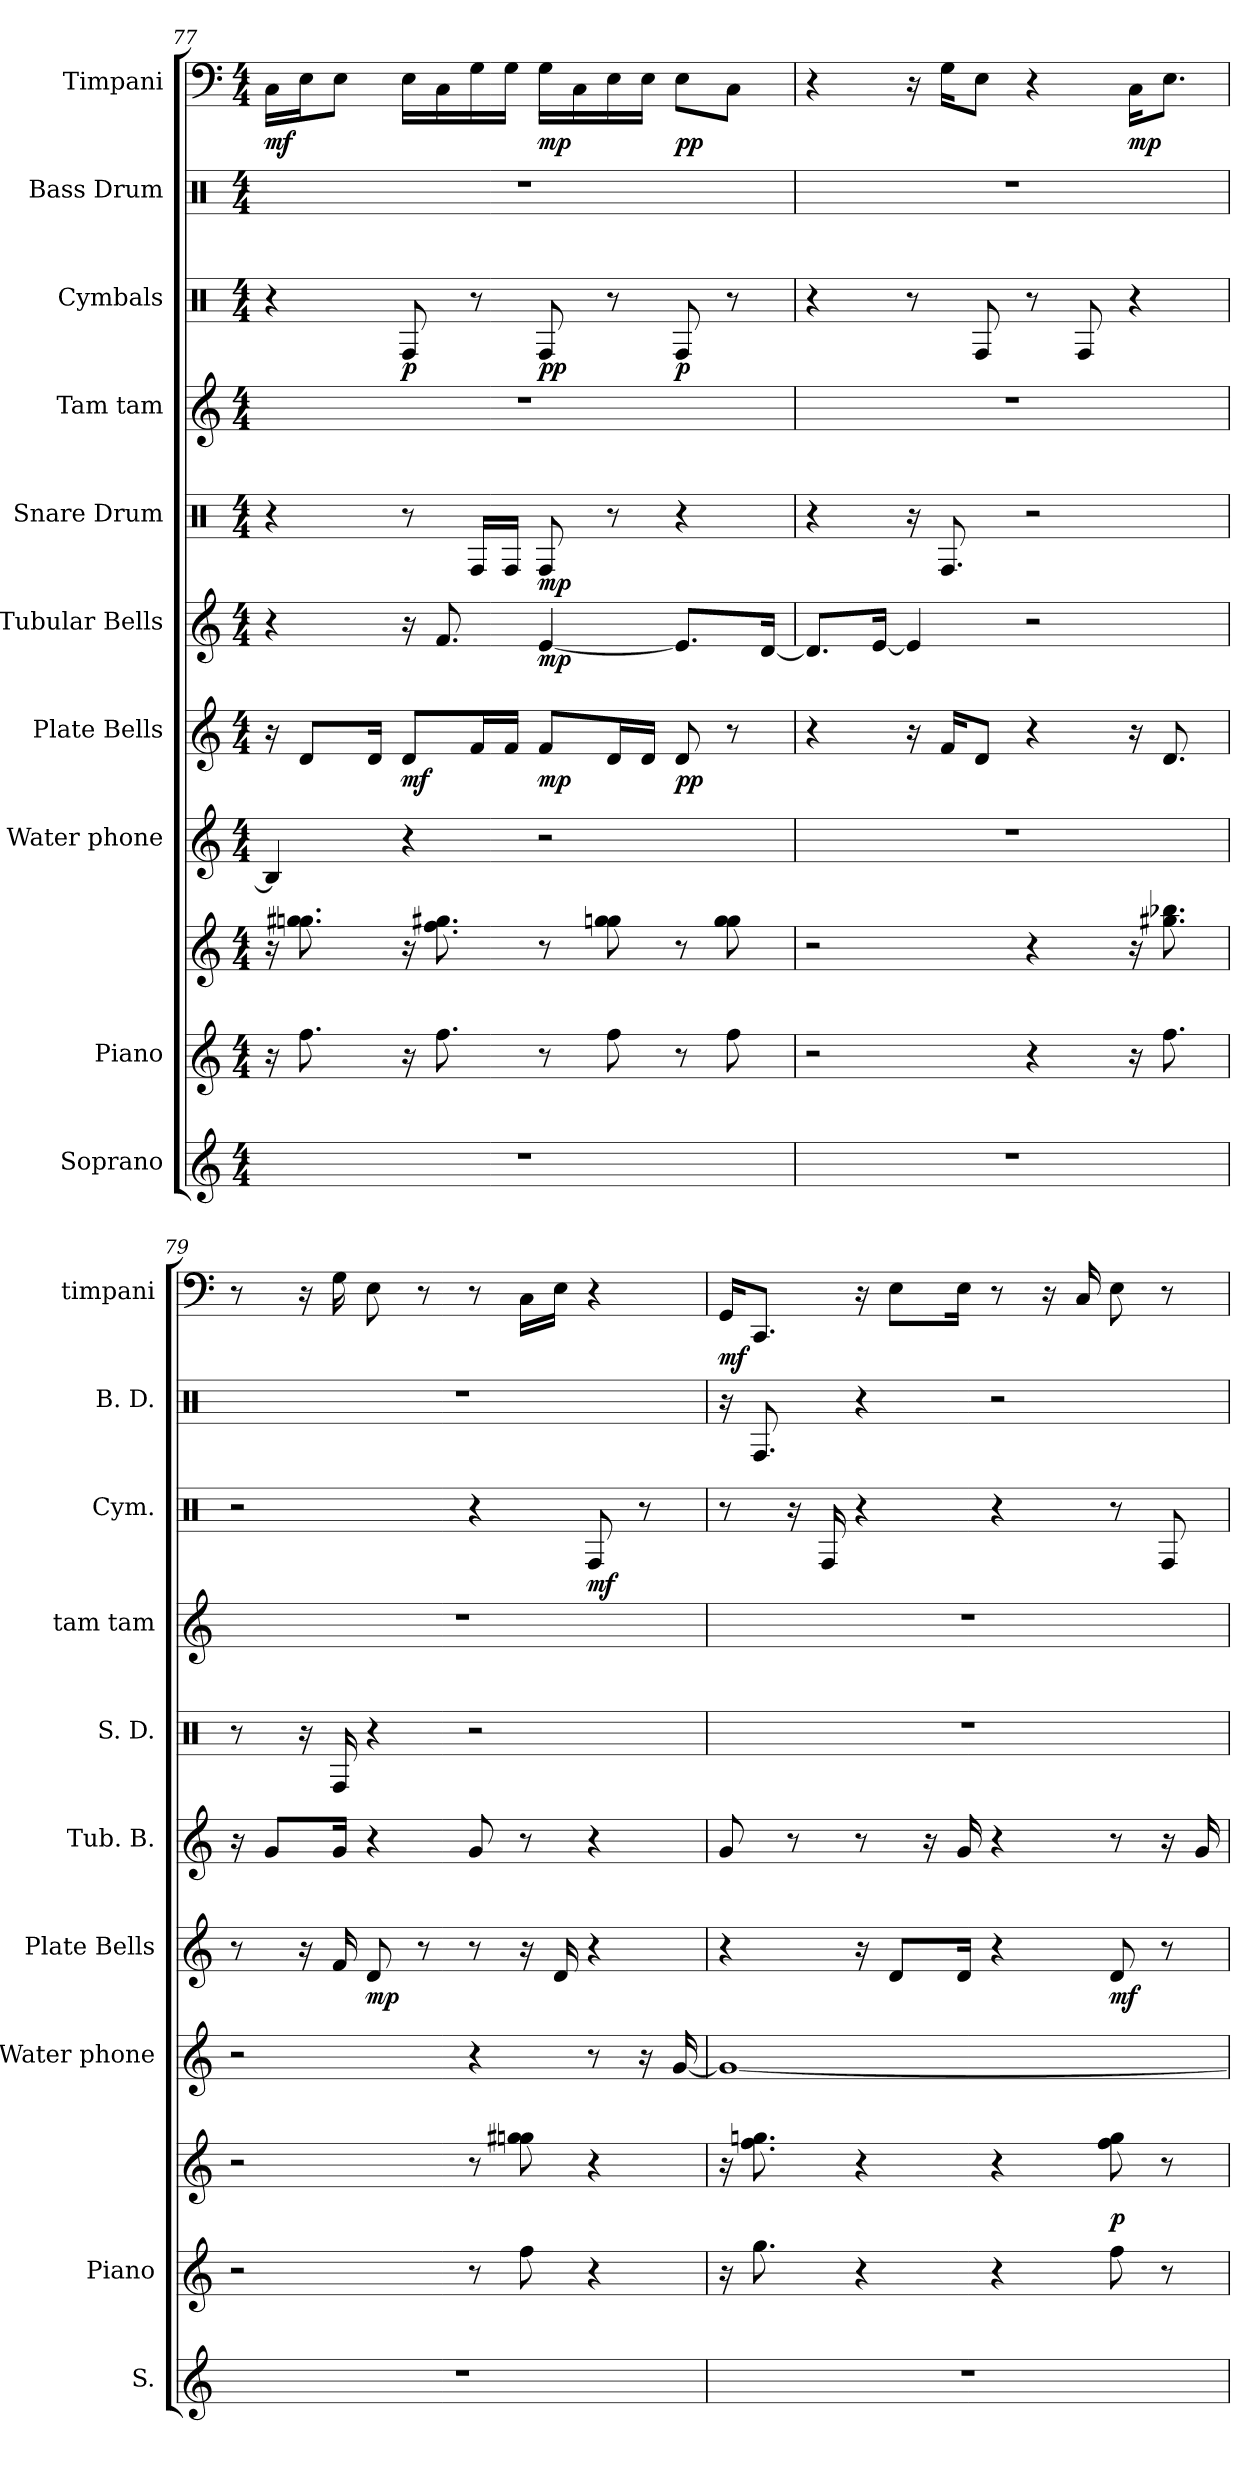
**kern	**kern	**kern	**dynam	**kern	**kern	**dynam	**kern	**dynam	**kern	**dynam	**kern	**kern	**dynam	**kern	**kern	**dynam
*part10	*part9	*part9	*part9	*part8	*part7	*part7	*part6	*part6	*part5	*part5	*part4	*part3	*part3	*part2	*part1	*part1
*staff11	*staff10	*staff9	*staff9/10	*staff8	*staff7	*staff7	*staff6	*staff6	*staff5	*staff5	*staff4	*staff3	*staff3	*staff2	*staff1	*staff1
*I"Soprano	*I"Piano	*	*	*I"Water phone	*I"Plate Bells	*	*I"Tubular Bells	*	*I"Snare Drum	*	*I"Tam tam	*I"Cymbals	*	*I"Bass Drum	*I"Timpani	*
*I'S.	*I'Piano	*	*	*I'Water phone	*I'Plate Bells	*	*I'Tub. B.	*	*I'S. D.	*	*I'tam tam	*I'Cym.	*	*I'B. D.	*I'timpani	*
*clefG2	*clefG2	*clefG2	*	*clefG2	*clefG2	*	*clefG2	*	*clefX	*	*clefG2	*clefX	*	*clefX	*clefF4	*
*k[]	*k[]	*k[]	*	*k[]	*k[]	*	*k[]	*	*k[]	*	*k[]	*k[]	*	*k[]	*k[]	*
*C:	*C:	*C:	*	*C:	*C:	*	*C:	*	*C:	*	*C:	*C:	*	*C:	*C:	*
*M4/4	*M4/4	*M4/4	*	*M4/4	*M4/4	*	*M4/4	*	*M4/4	*	*M4/4	*M4/4	*	*M4/4	*M4/4	*
=77	=77	=77	=77	=77	=77	=77	=77	=77	=77	=77	=77	=77	=77	=77	=77	=77
1r	16r	16r	.	4Bi/]	16r	.	4r	.	4r	.	1r	4r	.	1r	16Ci\LL	mf
.	8.ffi\	8.gg#Xi\ 8.ggni	.	.	8di/L	.	.	.	.	.	.	.	.	.	16Ei\J	.
.	.	.	.	.	.	.	.	.	.	.	.	.	.	.	8Ei\J	.
.	.	.	.	.	16di/Jk	.	.	.	.	.	.	.	.	.	.	.
.	16r	16r	.	4r	8di/L	mf	16r	.	8r	.	.	8RFi/	p	.	16Ei\LL	.
.	8.ffi\	8.ffi\ 8.gg#Xi	.	.	.	.	8.fi/	.	.	.	.	.	.	.	16Ci\	.
.	.	.	.	.	16fi/L	.	.	.	16RFi/LL	.	.	8r	.	.	16Gi\	.
.	.	.	.	.	16fi/JJ	.	.	.	16RFi/JJ	.	.	.	.	.	16Gi\JJ	.
.	8r	8r	.	2r	8fi/L	mp	[4ei/	mp	8RFi/	mp	.	8RFi/	pp	.	16Gi\LL	mp
.	.	.	.	.	.	.	.	.	.	.	.	.	.	.	16Ci\	.
.	8ffi\	8ggni\ 8ggi	.	.	16di/L	.	.	.	8r	.	.	8r	.	.	16Ei\	.
.	.	.	.	.	16di/JJ	.	.	.	.	.	.	.	.	.	16Ei\JJ	.
.	8r	8r	.	.	8di/	pp	8.ei/L]	.	4r	.	.	8RFi/	p	.	8Ei\L	pp
.	8ffi\	8ggi\ 8ggi	.	.	8r	.	.	.	.	.	.	8r	.	.	8Ci\J	.
.	.	.	.	.	.	.	[16di/Jk	.	.	.	.	.	.	.	.	.
!!LO:PB:g=z
=78	=78	=78	=78	=78	=78	=78	=78	=78	=78	=78	=78	=78	=78	=78	=78	=78
1r	2r	2r	.	1r	4r	.	8.di/L]	.	4r	.	1r	4r	.	1r	4r	.
.	.	.	.	.	.	.	[16ei/Jk	.	.	.	.	.	.	.	.	.
.	.	.	.	.	16r	.	4ei/]	.	16r	.	.	8r	.	.	16r	.
.	.	.	.	.	16fi/KL	.	.	.	8.RFi/	.	.	.	.	.	16Gi\KL	.
.	.	.	.	.	8di/J	.	.	.	.	.	.	8RFi/	.	.	8Ei\J	.
.	4r	4r	.	.	4r	.	2r	.	2r	.	.	8r	.	.	4r	.
.	.	.	.	.	.	.	.	.	.	.	.	8RFi/	.	.	.	.
.	16r	16r	.	.	16r	.	.	.	.	.	.	4r	.	.	16Ci\KL	mp
.	8.ffi\	8.gg#Xi\ 8.bb-Xi	.	.	8.di/	.	.	.	.	.	.	.	.	.	8.Ei\J	.
=79	=79	=79	=79	=79	=79	=79	=79	=79	=79	=79	=79	=79	=79	=79	=79	=79
1r	2r	2r	.	2r	8r	.	16r	.	8r	.	1r	2r	.	1r	8r	.
.	.	.	.	.	.	.	8gi/L	.	.	.	.	.	.	.	.	.
.	.	.	.	.	16r	.	.	.	16r	.	.	.	.	.	16r	.
.	.	.	.	.	16fi/	.	16gi/Jk	.	16RFi/	.	.	.	.	.	16Gi\	.
.	.	.	.	.	8di/	mp	4r	.	4r	.	.	.	.	.	8Ei\	.
.	.	.	.	.	8r	.	.	.	.	.	.	.	.	.	8r	.
.	8r	8r	.	4r	8r	.	8gi/	.	2r	.	.	4r	.	.	8r	.
.	8ffi\	8ggni\ 8gg#Xi	.	.	16r	.	8r	.	.	.	.	.	.	.	16Ci\LL	.
.	.	.	.	.	16di/	.	.	.	.	.	.	.	.	.	16Ei\JJ	.
.	4r	4r	.	8r	4r	.	4r	.	.	.	.	8RFi/	mf	.	4r	.
.	.	.	.	16r	.	.	.	.	.	.	.	8r	.	.	.	.
.	.	.	.	[16gi/	.	.	.	.	.	.	.	.	.	.	.	.
=80	=80	=80	=80	=80	=80	=80	=80	=80	=80	=80	=80	=80	=80	=80	=80	=80
1r	16r	16r	.	1gi_	4r	.	8gi/	.	1r	.	1r	8r	.	16r	16GGi/KL	mf
.	8.ggi\	8.ffi\ 8.ggni	.	.	.	.	.	.	.	.	.	.	.	8.RFi/	8.CCi/J	.
.	.	.	.	.	.	.	8r	.	.	.	.	16r	.	.	.	.
.	.	.	.	.	.	.	.	.	.	.	.	16RFi/	.	.	.	.
.	4r	4r	.	.	16r	.	8r	.	.	.	.	4r	.	4r	16r	.
.	.	.	.	.	8di/L	.	.	.	.	.	.	.	.	.	8Ei\L	.
.	.	.	.	.	.	.	16r	.	.	.	.	.	.	.	.	.
.	.	.	.	.	16di/Jk	.	16gi/	.	.	.	.	.	.	.	16Ei\Jk	.
.	4r	4r	.	.	4r	.	4r	.	.	.	.	4r	.	2r	8r	.
.	.	.	.	.	.	.	.	.	.	.	.	.	.	.	16r	.
.	.	.	.	.	.	.	.	.	.	.	.	.	.	.	16Ci/	.
.	8ffi\	8ffi\ 8ggi	p	.	8di/	mf	8r	.	.	.	.	8r	.	.	8Ei\	.
.	8r	8r	.	.	8r	.	16r	.	.	.	.	8RFi/	.	.	8r	.
.	.	.	.	.	.	.	16gi/	.	.	.	.	.	.	.	.	.
=	=	=	=	=	=	=	=	=	=	=	=	=	=	=	=	=
*-	*-	*-	*-	*-	*-	*-	*-	*-	*-	*-	*-	*-	*-	*-	*-	*-
